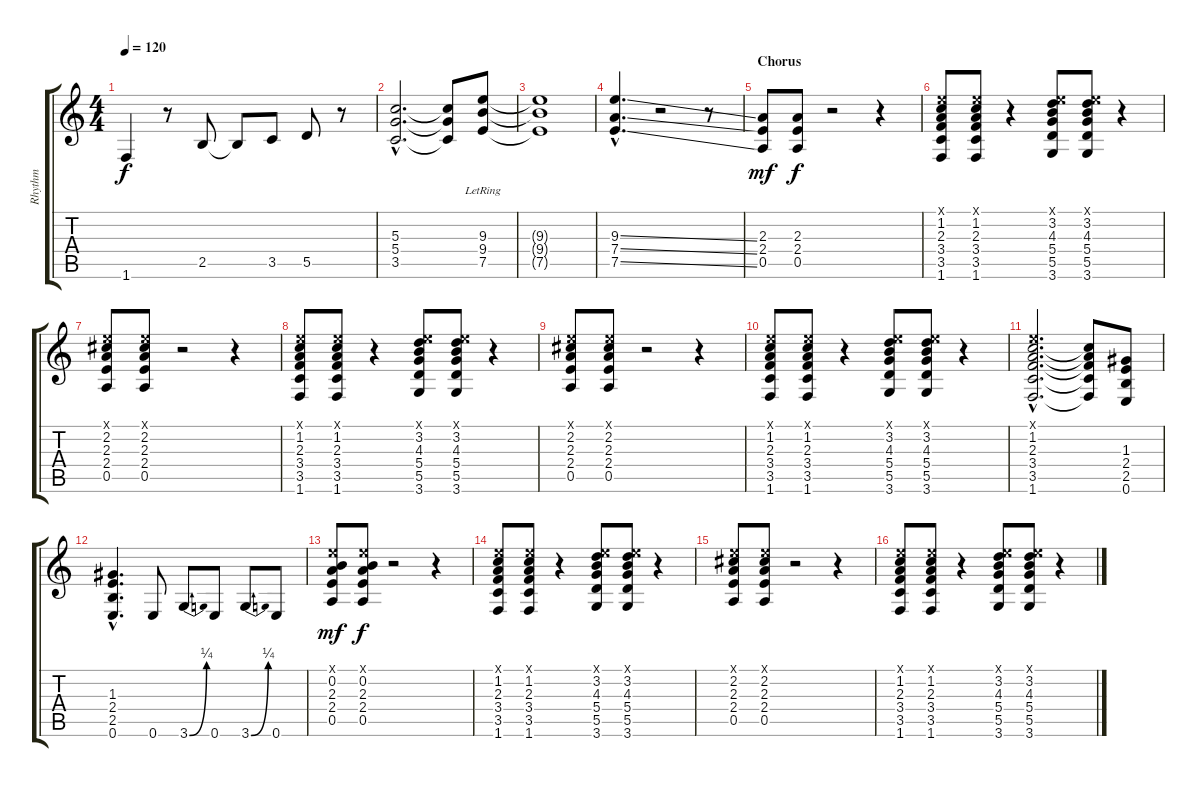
\track ("Rhythm" "Rhythm") {instrument overdrivenguitar}
\staff {score tabs}
\tuning (E4 B3 G3 D3 A2 E2) {hide}
\ts (4 4)
\tempo 120
\clef g2
\ks c
1.6{t}.4{dy f} r.8 2.5.8 2.5{t}.8 3.5.8 5.5.8 r.8 |
(5.3{hac} 5.4{hac} 3.5{hac}).2{d} (5.3{t} 5.4{t} 3.5{t}).8 (9.3{lr} 9.4{lr} 7.5{lr}).8 |
(9.3{t} 9.4{t} 7.5{t}).1 |
(9.3{ss hac} 7.4{ss hac} 7.5{ss hac}).4{d} r.2 r.8 |
\section ("" "Chorus")
(2.3 2.4 0.5).8{dy mf} (2.3 2.4 0.5).8{dy f} r.2 r.4 |
(0.1{x} 1.2 2.3 3.4 3.5 1.6).8 (0.1{x} 1.2 2.3 3.4 3.5 1.6).8 r.4 (0.1{x} 3.2 4.3 5.4 5.5 3.6).8 (0.1{x} 3.2 4.3 5.4 5.5 3.6).8 r.4 |
(0.1{x} 2.2 2.3 2.4 0.5).8 (0.1{x} 2.2 2.3 2.4 0.5).8 r.2 r.4 |
(0.1{x} 1.2 2.3 3.4 3.5 1.6).8 (0.1{x} 1.2 2.3 3.4 3.5 1.6).8 r.4 (0.1{x} 3.2 4.3 5.4 5.5 3.6).8 (0.1{x} 3.2 4.3 5.4 5.5 3.6).8 r.4 |
(0.1{x} 2.2 2.3 2.4 0.5).8 (0.1{x} 2.2 2.3 2.4 0.5).8 r.2 r.4 |
(0.1{x} 1.2 2.3 3.4 3.5 1.6).8 (0.1{x} 1.2 2.3 3.4 3.5 1.6).8 r.4 (0.1{x} 3.2 4.3 5.4 5.5 3.6).8 (0.1{x} 3.2 4.3 5.4 5.5 3.6).8 r.4 |
(0.1{hac x} 1.2{hac} 2.3{hac} 3.4{hac} 3.5{hac} 1.6{hac}).2{d} (1.2{t} 2.3{t} 3.4{t} 3.5{t} 1.6{t}).8 (1.3 2.4 2.5 0.6).8 |
(1.3{hac} 2.4{hac} 2.5{hac} 0.6{hac}).4{d} 0.6.8 3.6{be (bend 0 0 60 1)}.8 0.6.8 3.6{be (bend 0 0 60 1)}.8 0.6.8 |
(0.1{x} 0.2 2.3 2.4 0.5).8{dy mf} (0.1{x} 0.2 2.3 2.4 0.5).8{dy f} r.2 r.4 |
(0.1{x} 1.2 2.3 3.4 3.5 1.6).8 (0.1{x} 1.2 2.3 3.4 3.5 1.6).8 r.4 (0.1{x} 3.2 4.3 5.4 5.5 3.6).8 (0.1{x} 3.2 4.3 5.4 5.5 3.6).8 r.4 |
(0.1{x} 2.2 2.3 2.4 0.5).8 (0.1{x} 2.2 2.3 2.4 0.5).8 r.2 r.4 |
(0.1{x} 1.2 2.3 3.4 3.5 1.6).8 (0.1{x} 1.2 2.3 3.4 3.5 1.6).8 r.4 (0.1{x} 3.2 4.3 5.4 5.5 3.6).8 (0.1{x} 3.2 4.3 5.4 5.5 3.6).8 r.4
